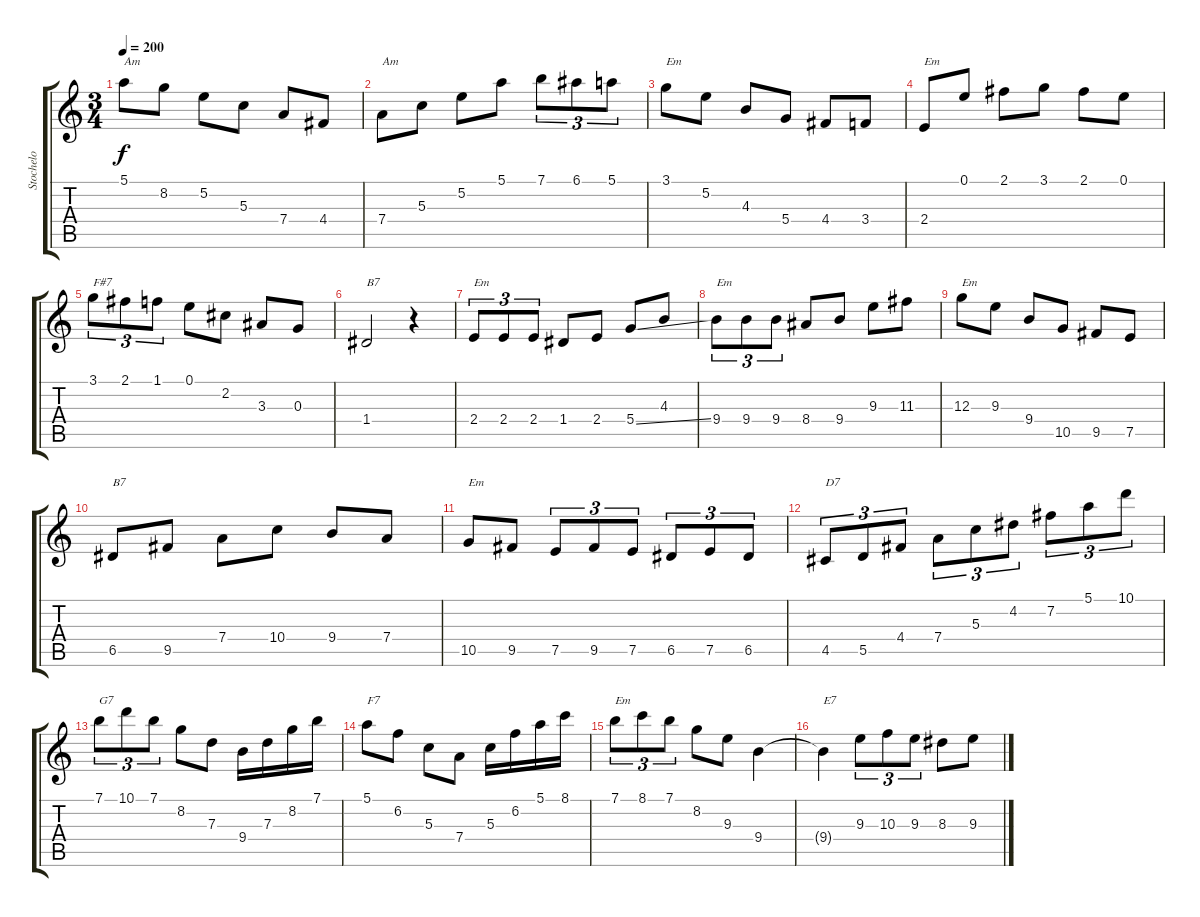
\track ("Stochelo" "Stochelo") {instrument acousticguitarsteel}
\staff {score tabs}
\tuning (E4 B3 G3 D3 A2 E2) {hide}
\ts (3 4)
\tempo 200
\clef g2
\ks c
5.1.8{txt "Am" dy f} 8.2.8 5.2.8 5.3.8 7.4.8 4.4.8 |
7.4.8{txt "Am"} 5.3.8 5.2.8 5.1.8 7.1.8{tu (3 2)} 6.1.8{tu (3 2)} 5.1.8{tu (3 2)} |
3.1.8{txt "Em"} 5.2.8 4.3.8 5.4.8 4.4.8 3.4.8 |
2.4.8{txt "Em"} 0.1.8 2.1.8 3.1.8 2.1.8 0.1.8 |
3.1.8{tu (3 2) txt "F#7"} 2.1.8{tu (3 2)} 1.1.8{tu (3 2)} 0.1.8 2.2.8 3.3.8 0.3.8 |
1.4.2{txt "B7"} r.4 |
2.4.8{tu (3 2) txt "Em"} 2.4.8{tu (3 2)} 2.4.8{tu (3 2)} 1.4.8 2.4.8 5.4{ss}.8 4.3.8 |
9.4.8{tu (3 2) txt "Em"} 9.4.8{tu (3 2)} 9.4.8{tu (3 2)} 8.4.8 9.4.8 9.3.8 11.3.8 |
12.3.8{txt "Em"} 9.3.8 9.4.8 10.5.8 9.5.8 7.5.8 |
6.5.8{txt "B7"} 9.5.8 7.4.8 10.4.8 9.4.8 7.4.8 |
10.5.8{txt "Em"} 9.5.8 7.5.8{tu (3 2)} 9.5.8{tu (3 2)} 7.5.8{tu (3 2)} 6.5.8{tu (3 2)} 7.5.8{tu (3 2)} 6.5.8{tu (3 2)} |
4.5.8{tu (3 2) txt "D7"} 5.5.8{tu (3 2)} 4.4.8{tu (3 2)} 7.4.8{tu (3 2)} 5.3.8{tu (3 2)} 4.2.8{tu (3 2)} 7.2.8{tu (3 2)} 5.1.8{tu (3 2)} 10.1.8{tu (3 2)} |
7.1.8{tu (3 2) txt "G7"} 10.1.8{tu (3 2)} 7.1.8{tu (3 2)} 8.2.8 7.3.8 9.4.16 7.3.16 8.2.16 7.1.16 |
5.1.8{txt "F7"} 6.2.8 5.3.8 7.4.8 5.3.16 6.2.16 5.1.16 8.1.16 |
7.1.8{tu (3 2) txt "Em"} 8.1.8{tu (3 2)} 7.1.8{tu (3 2)} 8.2.8 9.3.8 9.4.4 |
9.4{t}.4{txt "E7"} 9.3.8{tu (3 2)} 10.3.8{tu (3 2)} 9.3.8{tu (3 2)} 8.3.8 9.3.8
